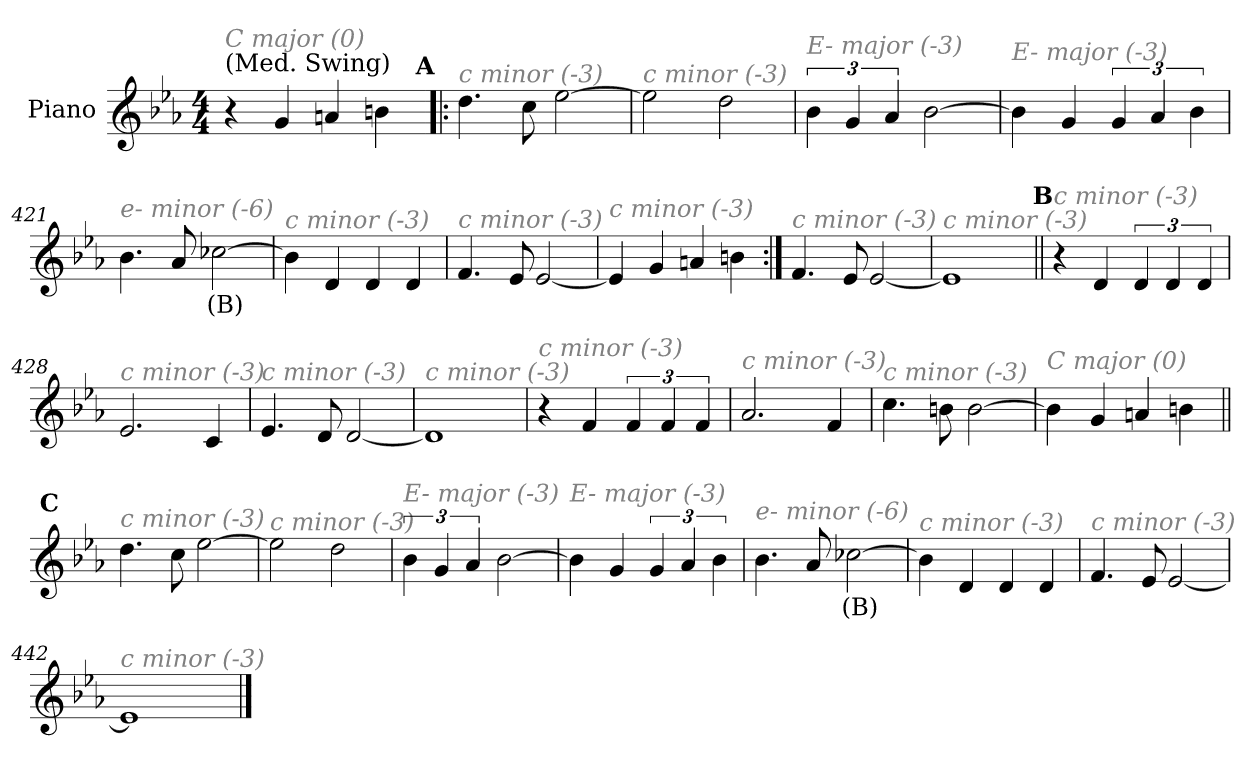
**kern	**text
*part1	*part1
*staff1	*staff1
*I"Piano	*
*I'Pno.	*
*clefG2	*
*k[b-e-a-]	*
*M4/4	*
*MM240	*
=1	=1
!LO:TX:a:t=(Med. Swing)	!
!LO:TX:i:color=#808080:t=C major (0)	!
4r	.
4g/	.
4an/	.
4bn\	.
!!LO:REH:place=s1:a:enc=none:fs=14:t=A
=417!|:	=417!|:
!LO:TX:i:color=#808080:t=c minor (-3)	!
4.dd\	.
8cc\	.
[2ee-\	.
=418	=418
!LO:TX:i:color=#808080:t=c minor (-3)	!
2ee-\]	.
2dd\	.
=419	=419
!LO:TX:i:color=#808080:t=E- major (-3)	!
6b-\	.
6g/	.
6a-/	.
[2b-\	.
=420	=420
!LO:TX:i:color=#808080:t=E- major (-3)	!
4b-\]	.
4g/	.
6g/	.
6a-/	.
6b-\	.
!!LO:LB:g=z
=421	=421
!LO:TX:i:color=#808080:t=e- minor (-6)	!
4.b-\	.
8a-/	.
[2cc-Xi\	(B)
=422	=422
!LO:TX:i:color=#808080:t=c minor (-3)	!
4b\]	.
4d/	.
4d/	.
4d/	.
=423	=423
!LO:TX:i:color=#808080:t=c minor (-3)	!
4.f/	.
8e-/	.
[2e-/	.
=424	=424
!LO:TX:i:color=#808080:t=c minor (-3)	!
4e-/]	.
4g/	.
4an/	.
4bn\	.
!!LO:LB:g=z
=425:|!	=425:|!
!LO:TX:i:color=#808080:t=c minor (-3)	!
4.f/	.
8e-/	.
[2e-/	.
=426	=426
!LO:TX:i:color=#808080:t=c minor (-3)	!
1e-]	.
!!LO:REH:place=s1:a:enc=none:fs=14:t=B
=427||	=427||
!LO:TX:i:color=#808080:t=c minor (-3)	!
4r	.
4d/	.
6d/	.
6d/	.
6d/	.
=428	=428
!LO:TX:i:color=#808080:t=c minor (-3)	!
2.e-/	.
4c/	.
!!LO:LB:g=z
=429	=429
!LO:TX:i:color=#808080:t=c minor (-3)	!
4.e-/	.
8d/	.
[2d/	.
=430	=430
!LO:TX:i:color=#808080:t=c minor (-3)	!
1d]	.
=431	=431
!LO:TX:i:color=#808080:t=c minor (-3)	!
4r	.
4f/	.
6f/	.
6f/	.
6f/	.
=432	=432
!LO:TX:i:color=#808080:t=c minor (-3)	!
2.a-/	.
4f/	.
!!LO:LB:g=z
=433	=433
!LO:TX:i:color=#808080:t=c minor (-3)	!
4.cc\	.
8bn\	.
[2b\	.
=434	=434
!LO:TX:i:color=#808080:t=C major (0)	!
4b\]	.
4g/	.
4an/	.
4bn\	.
!!LO:REH:place=s1:a:enc=none:fs=14:t=C
=435||	=435||
!LO:TX:i:color=#808080:t=c minor (-3)	!
4.dd\	.
8cc\	.
[2ee-\	.
=436	=436
!LO:TX:i:color=#808080:t=c minor (-3)	!
2ee-\]	.
2dd\	.
!!LO:LB:g=z
=437	=437
!LO:TX:i:color=#808080:t=E- major (-3)	!
6b-\	.
6g/	.
6a-/	.
[2b-\	.
=438	=438
!LO:TX:i:color=#808080:t=E- major (-3)	!
4b-\]	.
4g/	.
6g/	.
6a-/	.
6b-\	.
=439	=439
!LO:TX:i:color=#808080:t=e- minor (-6)	!
4.b-\	.
8a-/	.
[2cc-Xi\	(B)
=440	=440
!LO:TX:i:color=#808080:t=c minor (-3)	!
4b\]	.
4d/	.
4d/	.
4d/	.
!!LO:LB:g=z
=441	=441
!LO:TX:i:color=#808080:t=c minor (-3)	!
4.f/	.
8e-/	.
[2e-/	.
=442	=442
!LO:TX:i:color=#808080:t=c minor (-3)	!
1e-]	.
==	==
*-	*-
